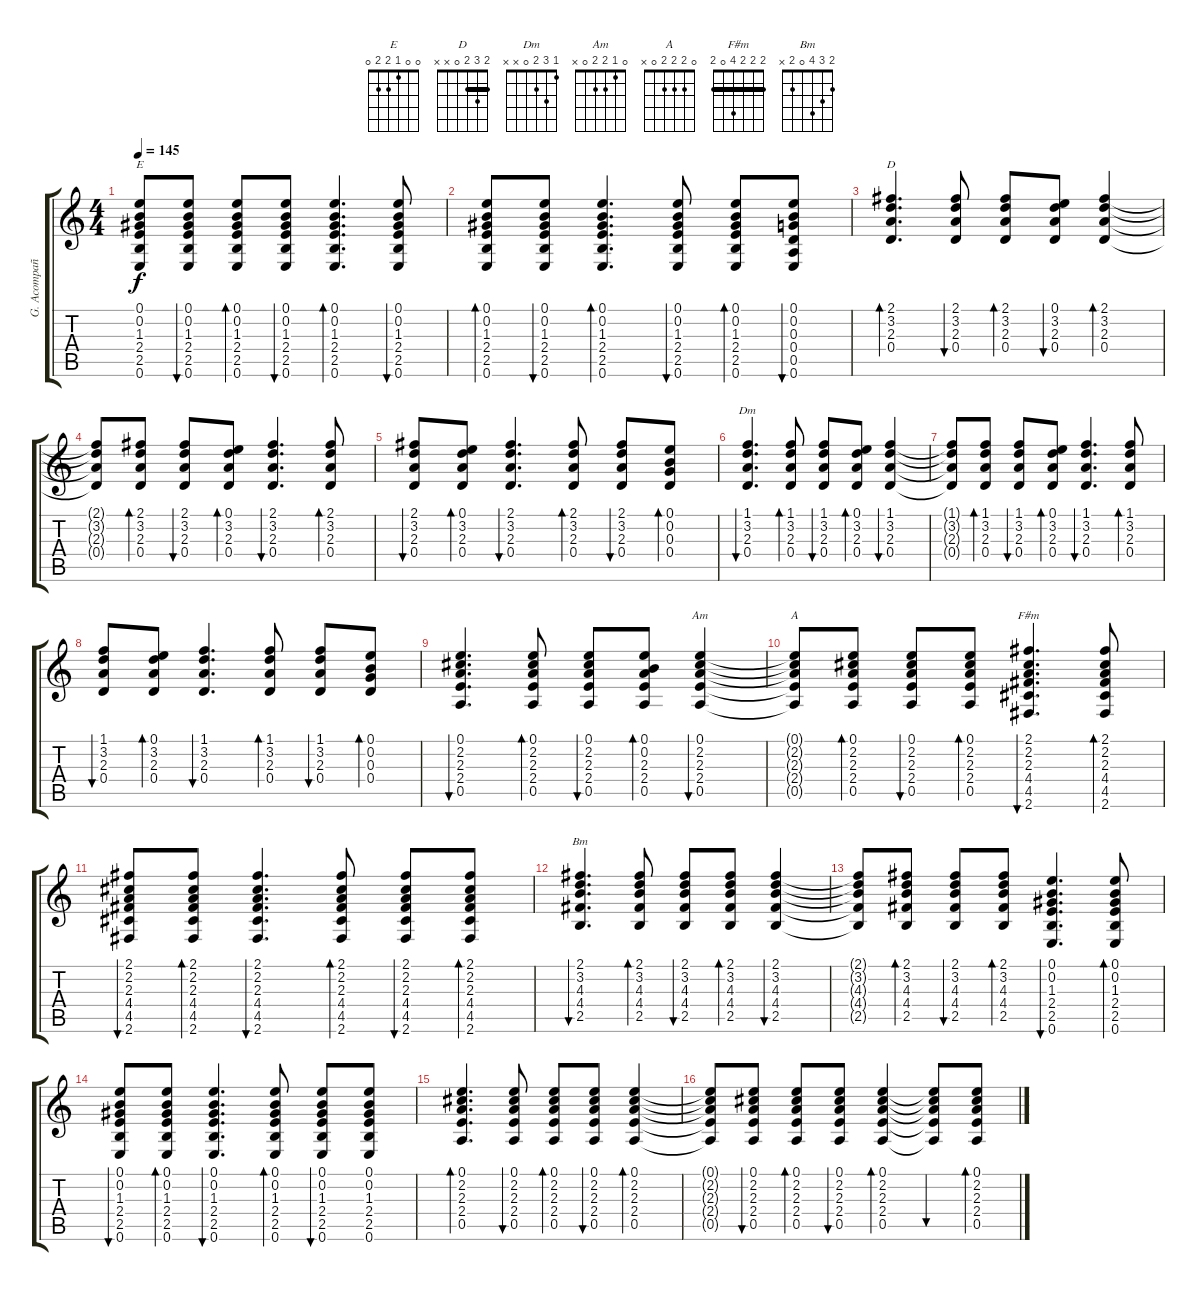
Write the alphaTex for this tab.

\track ("G. Acompañamiento" "G. Acompañ") {instrument acousticguitarsteel}
\staff {score tabs}
\tuning (E4 B3 G3 D3 A2 E2) {hide}
\chord ("E" 0 0 1 2 2 0)
\chord ("D" 2 3 2 0 x x) {barre 2}
\chord ("Dm" 1 3 2 0 x x)
\chord ("Am" 0 1 2 2 0 x)
\chord ("A" 0 2 2 2 0 x)
\chord ("F#m" 2 2 2 4 0 2) {barre 2}
\chord ("Bm" 2 3 4 0 2 x)
\ts (4 4)
\tempo 145
\clef g2
\ks c
(0.1{t} 0.2{t} 1.3{t} 2.4{t} 2.5{t} 0.6{t}).8{ch "E" dy f} (0.1 0.2 1.3 2.4 2.5 0.6).8{bu 30} (0.1 0.2 1.3 2.4 2.5 0.6).8{bd 30} (0.1 0.2 1.3 2.4 2.5 0.6).8{bu 30} (0.1 0.2 1.3 2.4 2.5 0.6).4{d bd 30} (0.1 0.2 1.3 2.4 2.5 0.6).8{bu 30} |
(0.1 0.2 1.3 2.4 2.5 0.6).8{bd 30} (0.1 0.2 1.3 2.4 2.5 0.6).8{bu 30} (0.1 0.2 1.3 2.4 2.5 0.6).4{d bd 30} (0.1 0.2 1.3 2.4 2.5 0.6).8{bu 30} (0.1 0.2 1.3 2.4 2.5 0.6).8{bd 30} (0.1 0.2 0.3 0.4 0.5 0.6).8{bu 30} |
(2.1 3.2 2.3 0.4).4{d bd 30 ch "D"} (2.1 3.2 2.3 0.4).8{bu 30} (2.1 3.2 2.3 0.4).8{bd 30} (0.1 3.2 2.3 0.4).8{bu 30} (2.1 3.2 2.3 0.4).4{bd 30} |
(2.1{t} 3.2{t} 2.3{t} 0.4{t}).8 (2.1 3.2 2.3 0.4).8{bd 30} (2.1 3.2 2.3 0.4).8{bu 30} (0.1 3.2 2.3 0.4).8{bd 30} (2.1 3.2 2.3 0.4).4{d bu 30} (2.1 3.2 2.3 0.4).8{bd 30} |
(2.1 3.2 2.3 0.4).8{bu 60} (0.1 3.2 2.3 0.4).8{bd 60} (2.1 3.2 2.3 0.4).4{d bu 60} (2.1 3.2 2.3 0.4).8{bd 60} (2.1 3.2 2.3 0.4).8{bu 60} (0.1 0.2 0.3 0.4).8{bd 60} |
(1.1 3.2 2.3 0.4).4{d bu 60 ch "Dm"} (1.1 3.2 2.3 0.4).8{bd 60} (1.1 3.2 2.3 0.4).8{bu 60} (0.1 3.2 2.3 0.4).8{bd 60} (1.1 3.2 2.3 0.4).4{bu 60} |
(1.1{t} 3.2{t} 2.3{t} 0.4{t}).8 (1.1 3.2 2.3 0.4).8{bd 60} (1.1 3.2 2.3 0.4).8{bu 60} (0.1 3.2 2.3 0.4).8{bd 60} (1.1 3.2 2.3 0.4).4{d bu 60} (1.1 3.2 2.3 0.4).8{bd 60} |
(1.1 3.2 2.3 0.4).8{bu 60} (0.1 3.2 2.3 0.4).8{bd 60} (1.1 3.2 2.3 0.4).4{d bu 60} (1.1 3.2 2.3 0.4).8{bd 60} (1.1 3.2 2.3 0.4).8{bu 60} (0.1 0.2 0.3 0.4).8{bd 60} |
(0.1 2.2 2.3 2.4 0.5).4{d bu 60} (0.1 2.2 2.3 2.4 0.5).8{bd 60} (0.1 2.2 2.3 2.4 0.5).8{bu 60} (0.1 0.2 2.3 2.4 0.5).8{bd 60} (0.1 2.2 2.3 2.4 0.5).4{bu 60 ch "Am"} |
(0.1{t} 2.2{t} 2.3{t} 2.4{t} 0.5{t}).8{ch "A"} (0.1 2.2 2.3 2.4 0.5).8{bd 60} (0.1 2.2 2.3 2.4 0.5).8{bu 60} (0.1 2.2 2.3 2.4 0.5).8{bd 60} (2.1 2.2 2.3 4.4 4.5 2.6).4{d bu 60 ch "F#m"} (2.1 2.2 2.3 4.4 4.5 2.6).8{bd 60} |
(2.1 2.2 2.3 4.4 4.5 2.6).8{bu 30} (2.1 2.2 2.3 4.4 4.5 2.6).8{bd 30} (2.1 2.2 2.3 4.4 4.5 2.6).4{d bu 30} (2.1 2.2 2.3 4.4 4.5 2.6).8{bd 30} (2.1 2.2 2.3 4.4 4.5 2.6).8{bu 30} (2.1 2.2 2.3 4.4 4.5 2.6).8{bd 30} |
(2.1 3.2 4.3 4.4 2.5).4{d bu 30 ch "Bm"} (2.1 3.2 4.3 4.4 2.5).8{bd 30} (2.1 3.2 4.3 4.4 2.5).8{bu 30} (2.1 3.2 4.3 4.4 2.5).8{bd 30} (2.1 3.2 4.3 4.4 2.5).4{bu 30} |
(2.1{t} 3.2{t} 4.3{t} 4.4{t} 2.5{t}).8 (2.1 3.2 4.3 4.4 2.5).8{bd 30} (2.1 3.2 4.3 4.4 2.5).8{bu 30} (2.1 3.2 4.3 4.4 2.5).8{bd 30} (0.1 0.2 1.3 2.4 2.5 0.6).4{d bu 30} (0.1 0.2 1.3 2.4 2.5 0.6).8{bd 30} |
(0.1 0.2 1.3 2.4 2.5 0.6).8{bu 30} (0.1 0.2 1.3 2.4 2.5 0.6).8{bd 30} (0.1 0.2 1.3 2.4 2.5 0.6).4{d bu 30} (0.1 0.2 1.3 2.4 2.5 0.6).8{bd 30} (0.1 0.2 1.3 2.4 2.5 0.6).8{bu 30} (0.1 0.2 1.3 2.4 2.5 0.6).8 |
(0.1 2.2 2.3 2.4 0.5).4{d bd 30} (0.1 2.2 2.3 2.4 0.5).8{bu 30} (0.1 2.2 2.3 2.4 0.5).8{bd 30} (0.1 2.2 2.3 2.4 0.5).8{bu 30} (0.1 2.2 2.3 2.4 0.5).4{bd 30} |
(0.1{t} 2.2{t} 2.3{t} 2.4{t} 0.5{t}).8 (0.1 2.2 2.3 2.4 0.5).8{bu 30} (0.1 2.2 2.3 2.4 0.5).8{bd 30} (0.1 2.2 2.3 2.4 0.5).8{bu 30} (0.1 2.2 2.3 2.4 0.5).4{bd 30} (0.1{t} 2.2{t} 2.3{t} 2.4{t} 0.5{t}).8{bu 30} (0.1 2.2 2.3 2.4 0.5).8{bd 30}
